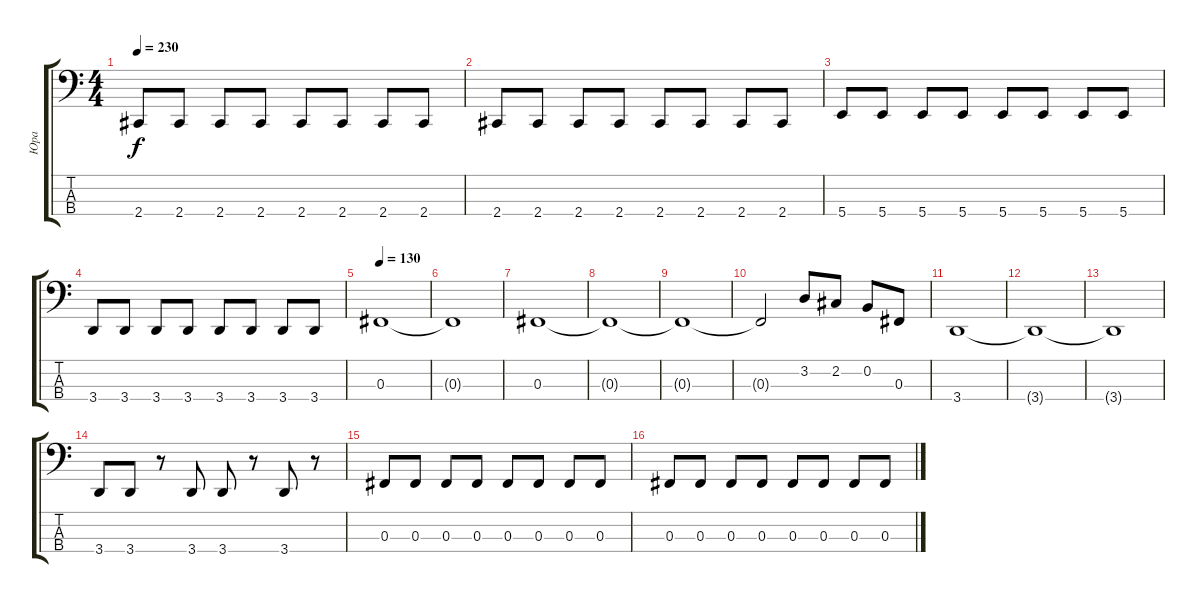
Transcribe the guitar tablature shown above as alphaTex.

\track ("Юра" "Юра") {instrument electricbasspick}
\staff {score tabs}
\tuning (E2 B1 Gb1 B0) {hide}
\ts (4 4)
\tempo 230
\clef f4
\ks c
2.4.8{dy f} 2.4.8 2.4.8 2.4.8 2.4.8 2.4.8 2.4.8 2.4.8 |
2.4.8 2.4.8 2.4.8 2.4.8 2.4.8 2.4.8 2.4.8 2.4.8 |
5.4.8 5.4.8 5.4.8 5.4.8 5.4.8 5.4.8 5.4.8 5.4.8 |
3.4.8 3.4.8 3.4.8 3.4.8 3.4.8 3.4.8 3.4.8 3.4.8 |
\tempo 130
0.3.1 |
0.3{t}.1 |
0.3.1 |
0.3{t}.1 |
0.3{t}.1 |
0.3{t}.2 3.2.8 2.2.8 0.2.8 0.3.8 |
3.4.1 |
3.4{t}.1 |
3.4{t}.1 |
3.4.8 3.4.8 r.8 3.4.8 3.4.8 r.8 3.4.8 r.8 |
0.3.8 0.3.8 0.3.8 0.3.8 0.3.8 0.3.8 0.3.8 0.3.8 |
0.3.8 0.3.8 0.3.8 0.3.8 0.3.8 0.3.8 0.3.8 0.3.8
